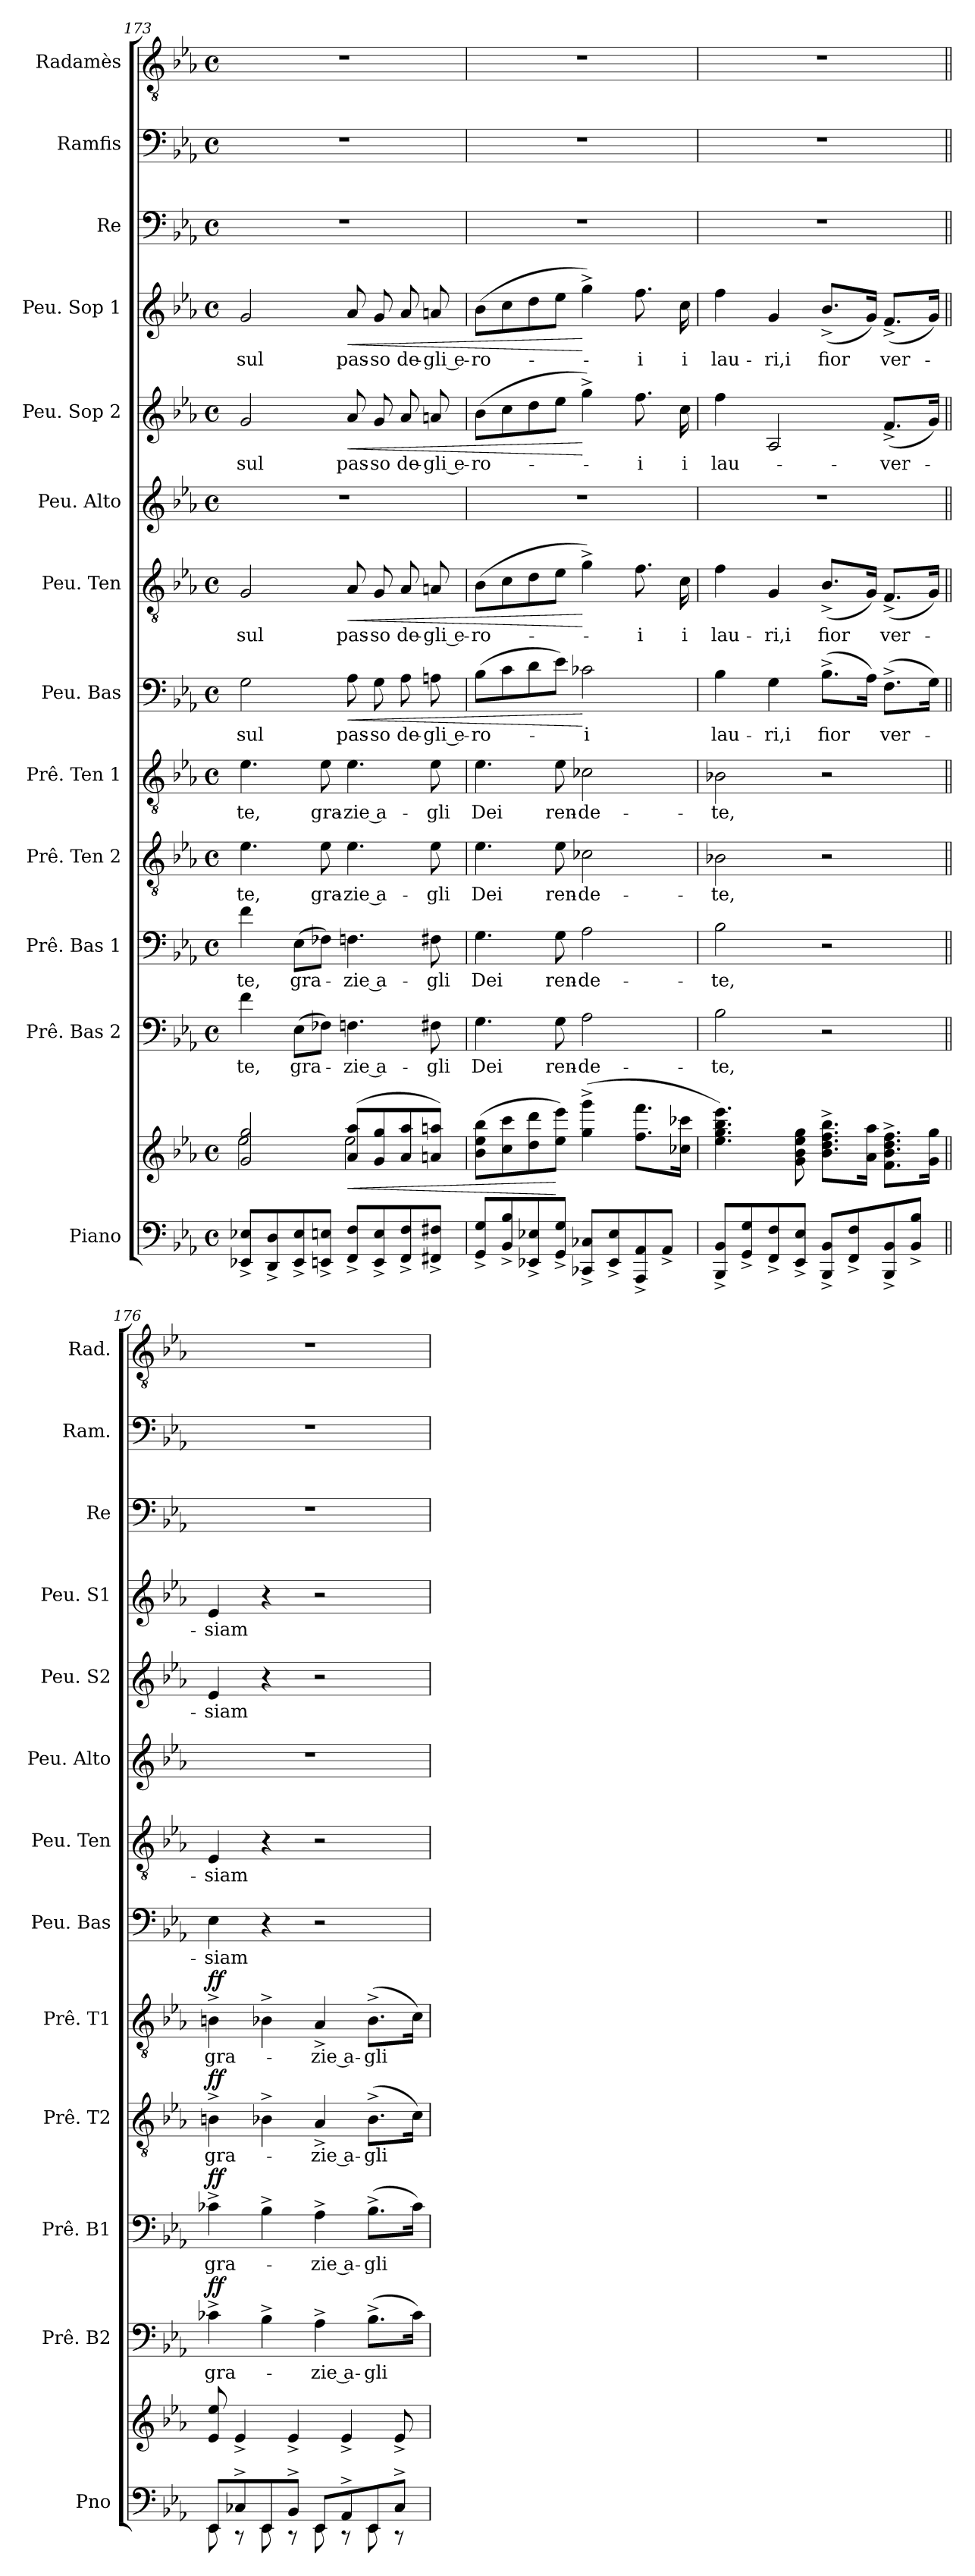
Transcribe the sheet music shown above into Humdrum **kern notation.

**kern	**kern	**dynam	**kern	**text	**dynam	**kern	**text	**dynam	**kern	**text	**dynam	**kern	**text	**dynam	**kern	**text	**dynam	**kern	**text	**dynam	**kern	**kern	**text	**dynam	**kern	**text	**dynam	**kern	**kern	**kern
*part13	*part13	*part13	*part12	*part12	*part12	*part11	*part11	*part11	*part10	*part10	*part10	*part9	*part9	*part9	*part8	*part8	*part8	*part7	*part7	*part7	*part6	*part5	*part5	*part5	*part4	*part4	*part4	*part3	*part2	*part1
*staff14	*staff13	*staff13/14	*staff12	*staff12	*staff12	*staff11	*staff11	*staff11	*staff10	*staff10	*staff10	*staff9	*staff9	*staff9	*staff8	*staff8	*staff8	*staff7	*staff7	*staff7	*staff6	*staff5	*staff5	*staff5	*staff4	*staff4	*staff4	*staff3	*staff2	*staff1
*I"Piano	*	*	*I"Prê. Bas 2	*	*	*I"Prê. Bas 1	*	*	*I"Prê. Ten 2	*	*	*I"Prê. Ten 1	*	*	*I"Peu. Bas	*	*	*I"Peu. Ten	*	*	*I"Peu. Alto	*I"Peu. Sop 2	*	*	*I"Peu. Sop 1	*	*	*I"Re	*I"Ramfis	*I"Radamès
*I'Pno	*	*	*I'Prê. B2	*	*	*I'Prê. B1	*	*	*I'Prê. T2	*	*	*I'Prê. T1	*	*	*I'Peu. Bas	*	*	*I'Peu. Ten	*	*	*I'Peu. Alto	*I'Peu. S2	*	*	*I'Peu. S1	*	*	*I'Re	*I'Ram.	*I'Rad.
!!LO:PB:g=z
*clefF4	*clefG2	*	*clefF4	*	*	*clefF4	*	*	*clefGv2	*	*	*clefGv2	*	*	*clefF4	*	*	*clefGv2	*	*	*clefG2	*clefG2	*	*	*clefG2	*	*	*clefF4	*clefF4	*clefGv2
*k[b-e-a-]	*k[b-e-a-]	*	*k[b-e-a-]	*	*	*k[b-e-a-]	*	*	*k[b-e-a-]	*	*	*k[b-e-a-]	*	*	*k[b-e-a-]	*	*	*k[b-e-a-]	*	*	*k[b-e-a-]	*k[b-e-a-]	*	*	*k[b-e-a-]	*	*	*k[b-e-a-]	*k[b-e-a-]	*k[b-e-a-]
*M4/4	*M4/4	*	*M4/4	*	*	*M4/4	*	*	*M4/4	*	*	*M4/4	*	*	*M4/4	*	*	*M4/4	*	*	*M4/4	*M4/4	*	*	*M4/4	*	*	*M4/4	*M4/4	*M4/4
*met(c)	*met(c)	*	*met(c)	*	*	*met(c)	*	*	*met(c)	*	*	*met(c)	*	*	*met(c)	*	*	*met(c)	*	*	*met(c)	*met(c)	*	*	*met(c)	*	*	*met(c)	*met(c)	*met(c)
=173	=173	=173	=173	=173	=173	=173	=173	=173	=173	=173	=173	=173	=173	=173	=173	=173	=173	=173	=173	=173	=173	=173	=173	=173	=173	=173	=173	=173	=173	=173
*	*^	*	*	*	*	*	*	*	*	*	*	*	*	*	*	*	*	*	*	*	*	*	*	*	*	*	*	*	*	*
!	!	!	!	!	!LO:LY:b:color=#0055FF	!	!	!LO:LY:b:color=#0055FF	!	!	!LO:LY:b:color=#0055FF	!	!	!LO:LY:b:color=#0055FF	!	!	!LO:LY:b:color=#0055FF	!	!	!LO:LY:b:color=#0055FF	!	!	!	!LO:LY:b:color=#0055FF	!	!	!LO:LY:b:color=#0055FF	!	!	!	!
8EE-X/^ 8E-X/^L	2g/ 2gg/	2ee-\	.	4f\	-te,	.	4f\	-te,	.	4.e-\	-te,	.	4.e-\	-te,	.	2G\	sul	.	2G/	sul	.	1r	2g/	sul	.	2g/	sul	.	1r	1r	1r
8DD/^ 8D/^	.	.	.	.	.	.	.	.	.	.	.	.	.	.	.	.	.	.	.	.	.	.	.	.	.	.	.	.	.	.	.
!	!	!	!	!	!LO:LY:b:color=#0055FF	!	!	!LO:LY:b:color=#0055FF	!	!	!	!	!	!	!	!	!	!	!	!	!	!	!	!	!	!	!	!	!	!	!
8EE-/^ 8E-/^	.	.	.	(>8E-\L	gra-	.	(>8E-\L	gra-	.	.	.	.	.	.	.	.	.	.	.	.	.	.	.	.	.	.	.	.	.	.	.
!	!	!	!	!	!	!	!	!	!	!	!LO:LY:b:color=#0055FF	!	!	!LO:LY:b:color=#0055FF	!	!	!	!	!	!	!	!	!	!	!	!	!	!	!	!	!
8EEn/^ 8En/^J	.	.	.	8F-X\J)	.	.	8F-X\J)	.	.	8e-\	gra-	.	8e-\	gra-	.	.	.	.	.	.	.	.	.	.	.	.	.	.	.	.	.
!	!	!	!LO:HP:b	!	!LO:LY:b:color=#0055FF	!	!	!LO:LY:b:color=#0055FF	!	!	!LO:LY:b:color=#0055FF	!	!	!LO:LY:b:color=#0055FF	!	!	!LO:LY:b:color=#0055FF	!LO:HP:b	!	!LO:LY:b:color=#0055FF	!LO:HP:b	!	!	!LO:LY:b:color=#0055FF	!LO:HP:b	!	!LO:LY:b:color=#0055FF	!LO:HP:b	!	!	!
8FF/^ 8F/^L	(>8a-/ 8aa-/L	2ee-\	<	4.Fn\	zie a-	.	4.Fn\	zie a-	.	4.e-\	zie a-	.	4.e-\	zie a-	.	8A-\	pas-	<	8A-/	pas-	<	.	8a-/	pas-	<	8a-/	pas-	<	.	.	.
!	!	!	!	!	!	!	!	!	!	!	!	!	!	!	!	!	!LO:LY:b:color=#0055FF	!	!	!LO:LY:b:color=#0055FF	!	!	!	!LO:LY:b:color=#0055FF	!	!	!LO:LY:b:color=#0055FF	!	!	!	!
8EE/^ 8E/^	8g/ 8gg/	.	.	.	.	.	.	.	.	.	.	.	.	.	.	8G\	-so	.	8G/	-so	.	.	8g/	-so	.	8g/	-so	.	.	.	.
!	!	!	!	!	!	!	!	!	!	!	!	!	!	!	!	!	!LO:LY:b:color=#0055FF	!	!	!LO:LY:b:color=#0055FF	!	!	!	!LO:LY:b:color=#0055FF	!	!	!LO:LY:b:color=#0055FF	!	!	!	!
8FF/^ 8F/^	8a-/ 8aa-/	.	.	.	.	.	.	.	.	.	.	.	.	.	.	8A-\	de-	.	8A-/	de-	.	.	8a-/	de-	.	8a-/	de-	.	.	.	.
!	!	!	!	!	!LO:LY:b:color=#0055FF	!	!	!LO:LY:b:color=#0055FF	!	!	!LO:LY:b:color=#0055FF	!	!	!LO:LY:b:color=#0055FF	!	!	!LO:LY:b:color=#0055FF	!	!	!LO:LY:b:color=#0055FF	!	!	!	!LO:LY:b:color=#0055FF	!	!	!LO:LY:b:color=#0055FF	!	!	!	!
8FF#X/^ 8F#X/^J	8an/ 8aan/J)	.	.	8F#X\	-gli	.	8F#X\	-gli	.	8e-\	-gli	.	8e-\	-gli	.	8An\	gli e-	.	8An/	-gli e-	.	.	8an/	-gli e-	.	8an/	-gli e-	.	.	.	.
*	*v	*v	*	*	*	*	*	*	*	*	*	*	*	*	*	*	*	*	*	*	*	*	*	*	*	*	*	*	*	*	*
=174	=174	=174	=174	=174	=174	=174	=174	=174	=174	=174	=174	=174	=174	=174	=174	=174	=174	=174	=174	=174	=174	=174	=174	=174	=174	=174	=174	=174	=174	=174
!	!	!	!	!LO:LY:b:color=#0055FF	!	!	!LO:LY:b:color=#0055FF	!	!	!LO:LY:b:color=#0055FF	!	!	!LO:LY:b:color=#0055FF	!	!	!LO:LY:b:color=#0055FF	!	!	!LO:LY:b:color=#0055FF	!	!	!	!LO:LY:b:color=#0055FF	!	!	!LO:LY:b:color=#0055FF	!	!	!	!
8GG/^ 8G/^L	(>8b-\ 8ee-\ 8bb-\L	.	4.G\	Dei	.	4.G\	Dei	.	4.e-\	Dei	.	4.e-\	Dei	.	(>8B-\L	ro-	.	(>8B-\L	-ro-	.	1r	(>8b-\L	-ro-	.	(>8b-\L	-ro-	.	1r	1r	1r
8BB-/^ 8B-/^	8cc\ 8ccc\	.	.	.	.	.	.	.	.	.	.	.	.	.	8c\	.	.	8c\	.	.	.	8cc\	.	.	8cc\	.	.	.	.	.
8EE-X/^ 8E-X/^	8dd\ 8ddd\	.	.	.	.	.	.	.	.	.	.	.	.	.	8d\	.	.	8d\	.	.	.	8dd\	.	.	8dd\	.	.	.	.	.
!	!	!	!	!LO:LY:b:color=#0055FF	!	!	!LO:LY:b:color=#0055FF	!	!	!LO:LY:b:color=#0055FF	!	!	!LO:LY:b:color=#0055FF	!	!	!	!	!	!	!	!	!	!	!	!	!	!	!	!	!
8GG/^ 8G/^J	8ee-\ 8eee-\J)	[	8G\	ren-	.	8G\	ren-	.	8e-\	ren-	.	8e-\	ren-	.	8e-\J)	.	.	8e-\J	.	.	.	8ee-\J	.	.	8ee-\J	.	.	.	.	.
!	!	!	!	!LO:LY:b:color=#0055FF	!	!	!LO:LY:b:color=#0055FF	!	!	!LO:LY:b:color=#0055FF	!	!	!LO:LY:b:color=#0055FF	!	!	!LO:LY:b:color=#0055FF	!	!	!	!	!	!	!	!	!	!	!	!	!	!
8CC-X/^ 8C-X/^L	(>4gg\^ 4ggg\^	.	2A-\	-de-	.	2A-\	-de-	.	2c-X\	-de-	.	2c-X\	-de-	.	2c-X\	-i	[	4g^\)	.	[	.	4gg^\)	.	[	4gg^\)	.	[	.	.	.
8EE-/^ 8E-/^	.	.	.	.	.	.	.	.	.	.	.	.	.	.	.	.	.	.	.	.	.	.	.	.	.	.	.	.	.	.
!	!	!	!	!	!	!	!	!	!	!	!	!	!	!	!	!	!	!	!LO:LY:b:color=#0055FF	!	!	!	!LO:LY:b:color=#0055FF	!	!	!LO:LY:b:color=#0055FF	!	!	!	!
8AAA-/^ 8AA-/^	8.ff\ 8.fff\L	.	.	.	.	.	.	.	.	.	.	.	.	.	.	.	.	8.f\	i	.	.	8.ff\	i	.	8.ff\	i	.	.	.	.
8AA-^/J	.	.	.	.	.	.	.	.	.	.	.	.	.	.	.	.	.	.	.	.	.	.	.	.	.	.	.	.	.	.
!	!	!	!	!	!	!	!	!	!	!	!	!	!	!	!	!	!	!	!LO:LY:b:color=#0055FF	!	!	!	!LO:LY:b:color=#0055FF	!	!	!LO:LY:b:color=#0055FF	!	!	!	!
.	16cc-X\ 16ccc-X\Jk	.	.	.	.	.	.	.	.	.	.	.	.	.	.	.	.	16c\	i	.	.	16cc\	i	.	16cc\	i	.	.	.	.
=175	=175	=175	=175	=175	=175	=175	=175	=175	=175	=175	=175	=175	=175	=175	=175	=175	=175	=175	=175	=175	=175	=175	=175	=175	=175	=175	=175	=175	=175	=175
!	!	!	!	!LO:LY:b:color=#0055FF	!	!	!LO:LY:b:color=#0055FF	!	!	!LO:LY:b:color=#0055FF	!	!	!LO:LY:b:color=#0055FF	!	!	!LO:LY:b:color=#0055FF	!	!	!LO:LY:b:color=#0055FF	!	!	!	!LO:LY:b:color=#0055FF	!	!	!LO:LY:b:color=#0055FF	!	!	!	!
8BBB-/^ 8BB-/^L	4.ee-\ 4.gg\ 4.bb-\ 4.eee-\)	.	2B-\	-te,	.	2B-\	-te,	.	2B-X\	-te,	.	2B-X\	-te,	.	4B-\	lau-	.	4f\	lau-	.	1r	4ff\	lau-	.	4ff\	lau-	.	1r	1r	1r
8GG/^ 8G/^	.	.	.	.	.	.	.	.	.	.	.	.	.	.	.	.	.	.	.	.	.	.	.	.	.	.	.	.	.	.
!	!	!	!	!	!	!	!	!	!	!	!	!	!	!	!	!LO:LY:b:color=#0055FF	!	!	!LO:LY:b:color=#0055FF	!	!	!	!	!	!	!LO:LY:b:color=#0055FF	!	!	!	!
8FF/^ 8F/^	.	.	.	.	.	.	.	.	.	.	.	.	.	.	4G\	-ri,i	.	4G/	-ri,i	.	.	2A-/	.	.	4g/	-ri,i	.	.	.	.
8EE-/^ 8E-/^J	8g\ 8b-\ 8ee-\ 8gg\	.	.	.	.	.	.	.	.	.	.	.	.	.	.	.	.	.	.	.	.	.	.	.	.	.	.	.	.	.
!	!	!	!	!	!	!	!	!	!	!	!	!	!	!	!	!LO:LY:b:color=#0055FF	!	!	!LO:LY:b:color=#0055FF	!	!	!	!	!	!	!LO:LY:b:color=#0055FF	!	!	!	!
8BBB-/^ 8BB-/^L	8.b-\^ 8.dd\^ 8.ff\^ 8.bb-\^L	.	2r	.	.	2r	.	.	2r	.	.	2r	.	.	(>8.B-^\L	fior	.	(<8.B-^/L	fior	.	.	.	.	.	(<8.b-^/L	fior	.	.	.	.
8FF/^ 8F/^	.	.	.	.	.	.	.	.	.	.	.	.	.	.	.	.	.	.	.	.	.	.	.	.	.	.	.	.	.	.
.	16a-\ 16aa-\Jk	.	.	.	.	.	.	.	.	.	.	.	.	.	16A-\Jk)	.	.	16G/Jk)	.	.	.	.	.	.	16g/Jk)	.	.	.	.	.
!	!	!	!	!	!	!	!	!	!	!	!	!	!	!	!	!LO:LY:b:color=#0055FF	!	!	!LO:LY:b:color=#0055FF	!	!	!	!LO:LY:b:color=#0055FF	!	!	!LO:LY:b:color=#0055FF	!	!	!	!
8BBB-/^ 8BB-/^	8.f\^ 8.b-\^ 8.dd\^ 8.ff\^L	.	.	.	.	.	.	.	.	.	.	.	.	.	(>8.F^\L	ver-	.	(<8.F^/L	ver-	.	.	(<8.f^/L	ver-	.	(<8.f^/L	ver-	.	.	.	.
8BB-/^ 8B-/^J	.	.	.	.	.	.	.	.	.	.	.	.	.	.	.	.	.	.	.	.	.	.	.	.	.	.	.	.	.	.
.	16g\ 16gg\Jk	.	.	.	.	.	.	.	.	.	.	.	.	.	16G\Jk)	.	.	16G/Jk)	.	.	.	16g/Jk)	.	.	16g/Jk)	.	.	.	.	.
!!LO:PB:g=z
=176||	=176||	=176||	=176||	=176||	=176||	=176||	=176||	=176||	=176||	=176||	=176||	=176||	=176||	=176||	=176||	=176||	=176||	=176||	=176||	=176||	=176||	=176||	=176||	=176||	=176||	=176||	=176||	=176||	=176||	=176||
*^	*	*	*	*	*	*	*	*	*	*	*	*	*	*	*	*	*	*	*	*	*	*	*	*	*	*	*	*	*	*
!	!	!	!	!	!LO:LY:b:color=#0055FF	!LO:DY:a	!	!LO:LY:b:color=#0055FF	!LO:DY:a	!	!LO:LY:b:color=#0055FF	!LO:DY:a	!	!LO:LY:b:color=#0055FF	!LO:DY:a	!	!LO:LY:b:color=#0055FF	!	!	!LO:LY:b:color=#0055FF	!	!	!	!LO:LY:b:color=#0055FF	!	!	!LO:LY:b:color=#0055FF	!	!	!	!
8EE-/L	8EE-\	8e-/ 8ee-/	.	4c-X^\	gra-	ff	4c-X^\	gra-	ff	4Bn^\	gra-	ff	4Bn^\	gra-	ff	4E-\	siam	.	4E-/	siam	.	1r	4e-/	siam	.	4e-/	siam	.	1r	1r	1r
8C-X^/	8r	4e-^/	.	.	.	.	.	.	.	.	.	.	.	.	.	.	.	.	.	.	.	.	.	.	.	.	.	.	.	.	.
8EE-/	8EE-\	.	.	4B-^\	.	.	4B-^\	.	.	4B-X^\	.	.	4B-X^\	.	.	4r	.	.	4r	.	.	.	4r	.	.	4r	.	.	.	.	.
8BB-^/J	8r	4e-^/	.	.	.	.	.	.	.	.	.	.	.	.	.	.	.	.	.	.	.	.	.	.	.	.	.	.	.	.	.
!	!	!	!	!	!LO:LY:b:color=#0055FF	!	!	!LO:LY:b:color=#0055FF	!	!	!LO:LY:b:color=#0055FF	!	!	!LO:LY:b:color=#0055FF	!	!	!	!	!	!	!	!	!	!	!	!	!	!	!	!	!
8EE-/L	8EE-\	.	.	4A-^\	zie a-	.	4A-^\	zie a-	.	4A-^/	zie a-	.	4A-^/	zie a-	.	2r	.	.	2r	.	.	.	2r	.	.	2r	.	.	.	.	.
8AA-^/	8r	4e-^/	.	.	.	.	.	.	.	.	.	.	.	.	.	.	.	.	.	.	.	.	.	.	.	.	.	.	.	.	.
!	!	!	!	!	!LO:LY:b:color=#0055FF	!	!	!LO:LY:b:color=#0055FF	!	!	!LO:LY:b:color=#0055FF	!	!	!LO:LY:b:color=#0055FF	!	!	!	!	!	!	!	!	!	!	!	!	!	!	!	!	!
8EE-/	8EE-\	.	.	(>8.B-^\L	-gli	.	(>8.B-^\L	-gli	.	(>8.B-^\L	-gli	.	(>8.B-^\L	-gli	.	.	.	.	.	.	.	.	.	.	.	.	.	.	.	.	.
8C-^/J	8r	8e-^/	.	.	.	.	.	.	.	.	.	.	.	.	.	.	.	.	.	.	.	.	.	.	.	.	.	.	.	.	.
.	.	.	.	16c-\Jk)	.	.	16c-\Jk)	.	.	16c\Jk)	.	.	16c\Jk)	.	.	.	.	.	.	.	.	.	.	.	.	.	.	.	.	.	.
*v	*v	*	*	*	*	*	*	*	*	*	*	*	*	*	*	*	*	*	*	*	*	*	*	*	*	*	*	*	*	*	*
=	=	=	=	=	=	=	=	=	=	=	=	=	=	=	=	=	=	=	=	=	=	=	=	=	=	=	=	=	=	=
*-	*-	*-	*-	*-	*-	*-	*-	*-	*-	*-	*-	*-	*-	*-	*-	*-	*-	*-	*-	*-	*-	*-	*-	*-	*-	*-	*-	*-	*-	*-
